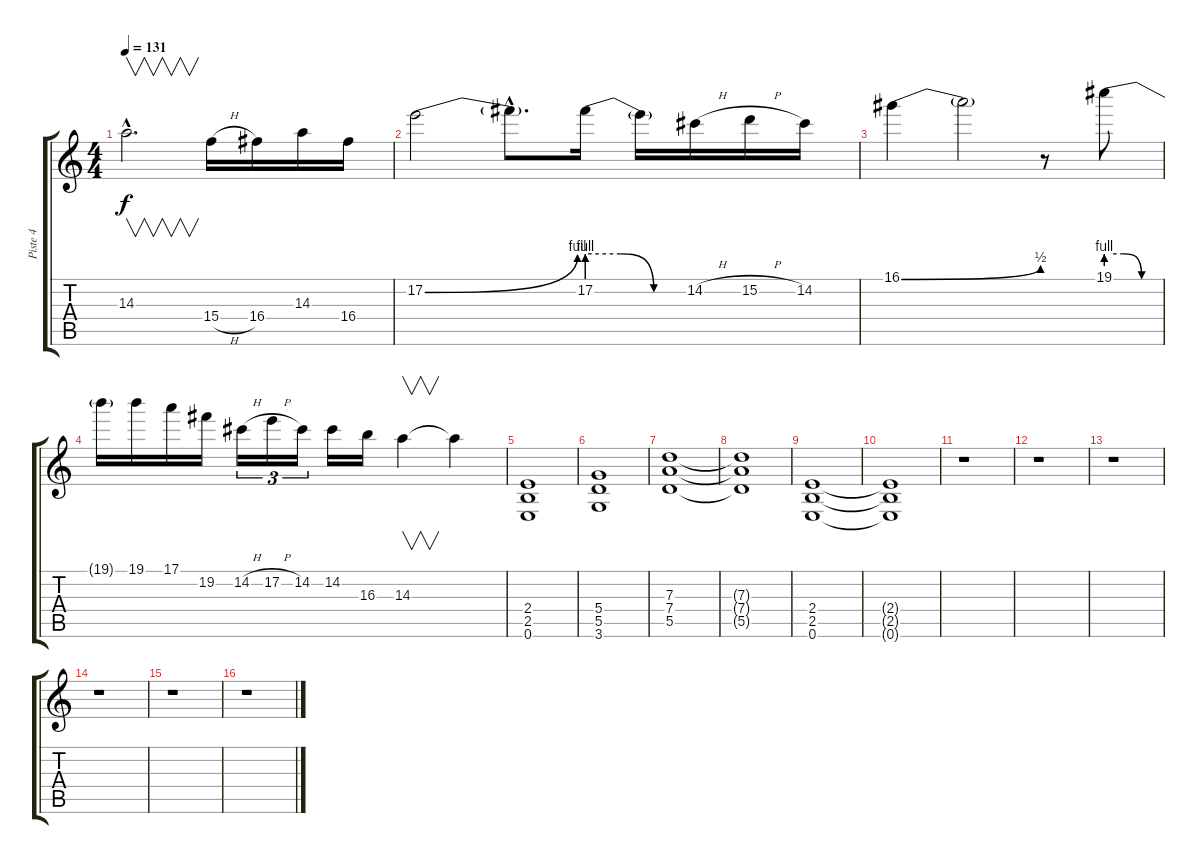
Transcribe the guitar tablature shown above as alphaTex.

\track ("Piste 4" "Piste 4") {instrument overdrivenguitar}
\staff {score tabs}
\tuning (E4 B3 G3 D3 A2 E2) {hide}
\ts (4 4)
\tempo 131
\clef g2
\ks c
14.3{hac}.2{v d dy f} 15.4{h}.16 16.4.16 14.3.16 16.4.16 |
17.2{be (bend 0 0 60 4)}.2 17.2{hac t}.8{d} 17.2{be (custom 0 4 20 4 40 0 60 0)}.16 17.2{t}.16 14.2{h}.16 15.2{h}.16 14.2.16 |
16.1{be (bend 0 0 60 2)}.4 16.1{t}.2 r.8 19.1{be (custom 0 4 20 4 40 0 60 0)}.8 |
19.1{t}.16 19.1.16 17.1.16 19.2.16 14.2{h}.16{tu (3 2)} 17.2{h}.16{tu (3 2)} 14.2.16{tu (3 2)} 14.2.16 16.3.16 14.3.4{v} 14.3{t}.4 |
(2.4 2.5 0.6).1{volume 10} |
(5.4 5.5 3.6).1 |
(7.3 7.4 5.5).1 |
(7.3{t} 7.4{t} 5.5{t}).1 |
(2.4 2.5 0.6).1 |
(2.4{t} 2.5{t} 0.6{t}).1 |
r.1 |
r.1 |
r.1 |
r.1 |
r.1 |
r.1
